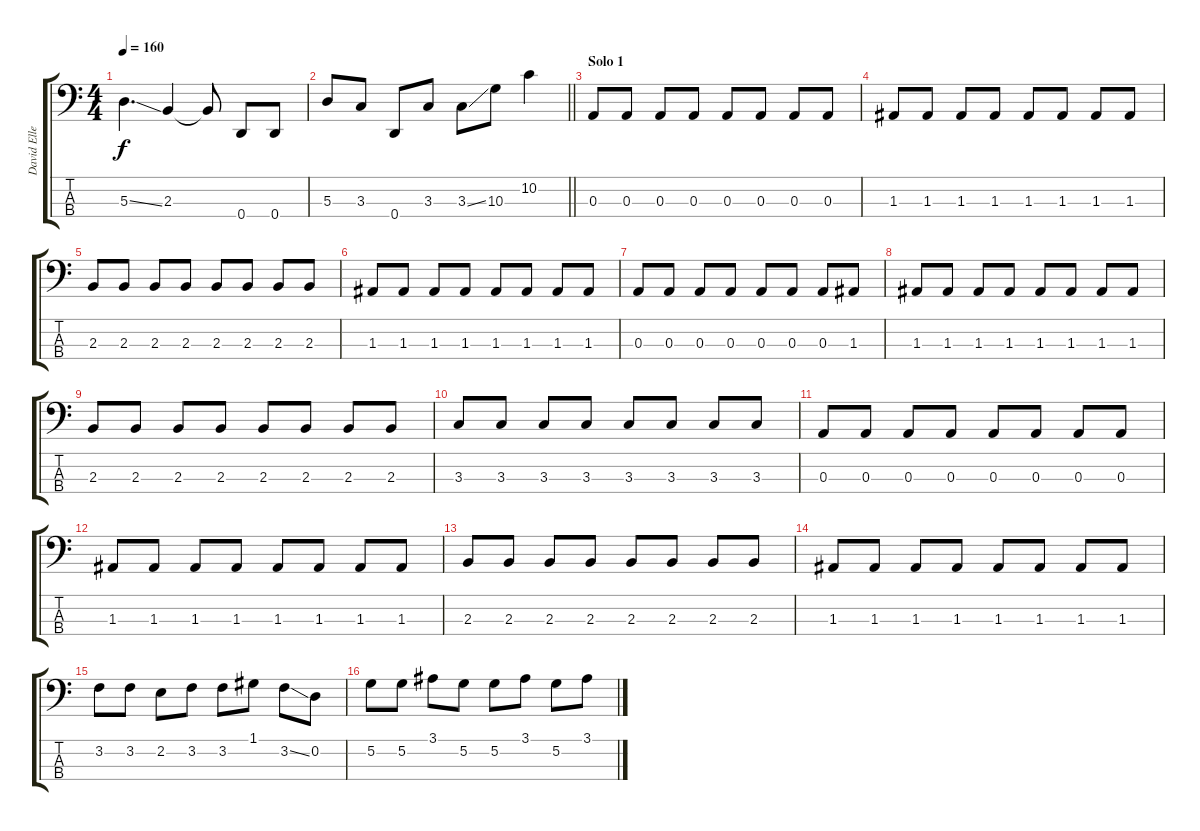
\track ("David Ellefson" "David Elle") {instrument electricbasspick}
\staff {score tabs}
\tuning (G2 D2 A1 D1) {hide}
\ts (4 4)
\tempo 160
\clef f4
\ks c
5.3{ss}.4{d dy f} 2.3.4 2.3{t}.8 0.4.8 0.4.8 |
\barLineRight lightlight
5.3.8 3.3.8 0.4.8 3.3.8 3.3{ss}.8 10.3.8 10.2.4 |
\section ("" "Solo 1")
0.3.8 0.3.8 0.3.8 0.3.8 0.3.8 0.3.8 0.3.8 0.3.8 |
1.3.8 1.3.8 1.3.8 1.3.8 1.3.8 1.3.8 1.3.8 1.3.8 |
2.3.8 2.3.8 2.3.8 2.3.8 2.3.8 2.3.8 2.3.8 2.3.8 |
1.3.8 1.3.8 1.3.8 1.3.8 1.3.8 1.3.8 1.3.8 1.3.8 |
0.3.8 0.3.8 0.3.8 0.3.8 0.3.8 0.3.8 0.3.8 1.3.8 |
1.3.8 1.3.8 1.3.8 1.3.8 1.3.8 1.3.8 1.3.8 1.3.8 |
2.3.8 2.3.8 2.3.8 2.3.8 2.3.8 2.3.8 2.3.8 2.3.8 |
3.3.8 3.3.8 3.3.8 3.3.8 3.3.8 3.3.8 3.3.8 3.3.8 |
0.3.8 0.3.8 0.3.8 0.3.8 0.3.8 0.3.8 0.3.8 0.3.8 |
1.3.8 1.3.8 1.3.8 1.3.8 1.3.8 1.3.8 1.3.8 1.3.8 |
2.3.8 2.3.8 2.3.8 2.3.8 2.3.8 2.3.8 2.3.8 2.3.8 |
1.3.8 1.3.8 1.3.8 1.3.8 1.3.8 1.3.8 1.3.8 1.3.8 |
3.2.8 3.2.8 2.2.8 3.2.8 3.2.8 1.1.8 3.2{ss}.8 0.2.8 |
5.2.8 5.2.8 3.1.8 5.2.8 5.2.8 3.1.8 5.2.8 3.1.8
